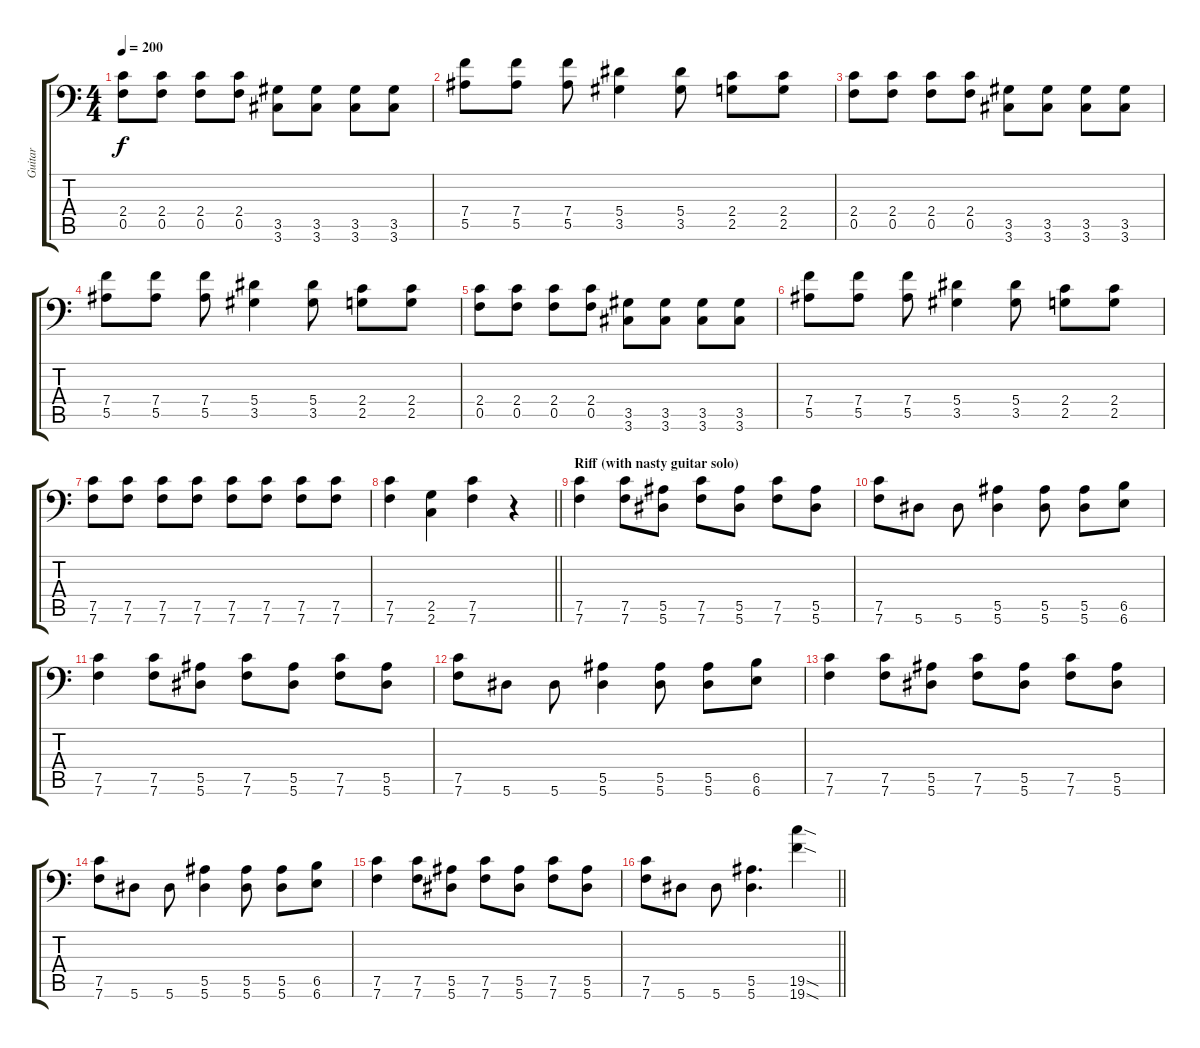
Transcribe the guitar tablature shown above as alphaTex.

\track ("Guitar" "Guitar") {instrument distortionguitar}
\staff {score tabs}
\tuning (C4 G3 Eb3 Bb2 F2 Bb1) {hide}
\ts (4 4)
\tempo 200
\clef f4
\ks c
(2.4 0.5).8{dy f} (2.4 0.5).8 (2.4 0.5).8 (2.4 0.5).8 (3.5 3.6).8 (3.5 3.6).8 (3.5 3.6).8 (3.5 3.6).8 |
(7.4 5.5).8 (7.4 5.5).8 (7.4 5.5).8 (5.4 3.5).4 (5.4 3.5).8 (2.4 2.5).8 (2.4 2.5).8 |
(2.4 0.5).8 (2.4 0.5).8 (2.4 0.5).8 (2.4 0.5).8 (3.5 3.6).8 (3.5 3.6).8 (3.5 3.6).8 (3.5 3.6).8 |
(7.4 5.5).8 (7.4 5.5).8 (7.4 5.5).8 (5.4 3.5).4 (5.4 3.5).8 (2.4 2.5).8 (2.4 2.5).8 |
(2.4 0.5).8 (2.4 0.5).8 (2.4 0.5).8 (2.4 0.5).8 (3.5 3.6).8 (3.5 3.6).8 (3.5 3.6).8 (3.5 3.6).8 |
(7.4 5.5).8 (7.4 5.5).8 (7.4 5.5).8 (5.4 3.5).4 (5.4 3.5).8 (2.4 2.5).8 (2.4 2.5).8 |
(7.5 7.6).8 (7.5 7.6).8 (7.5 7.6).8 (7.5 7.6).8 (7.5 7.6).8 (7.5 7.6).8 (7.5 7.6).8 (7.5 7.6).8 |
\barLineRight lightlight
(7.5 7.6).4 (2.5 2.6).4 (7.5 7.6).4 r.4 |
\section ("" "Riff (with nasty guitar solo)")
(7.5 7.6).4 (7.5 7.6).8 (5.5 5.6).8 (7.5 7.6).8 (5.5 5.6).8 (7.5 7.6).8 (5.5 5.6).8 |
(7.5 7.6).8 5.6.8 5.6.8 (5.5 5.6).4 (5.5 5.6).8 (5.5 5.6).8 (6.5 6.6).8 |
(7.5 7.6).4 (7.5 7.6).8 (5.5 5.6).8 (7.5 7.6).8 (5.5 5.6).8 (7.5 7.6).8 (5.5 5.6).8 |
(7.5 7.6).8 5.6.8 5.6.8 (5.5 5.6).4 (5.5 5.6).8 (5.5 5.6).8 (6.5 6.6).8 |
(7.5 7.6).4 (7.5 7.6).8 (5.5 5.6).8 (7.5 7.6).8 (5.5 5.6).8 (7.5 7.6).8 (5.5 5.6).8 |
(7.5 7.6).8 5.6.8 5.6.8 (5.5 5.6).4 (5.5 5.6).8 (5.5 5.6).8 (6.5 6.6).8 |
(7.5 7.6).4 (7.5 7.6).8 (5.5 5.6).8 (7.5 7.6).8 (5.5 5.6).8 (7.5 7.6).8 (5.5 5.6).8 |
\barLineRight lightlight
(7.5 7.6).8 5.6.8 5.6.8 (5.5 5.6).4{d} (19.5{sod} 19.6{sod}).4
